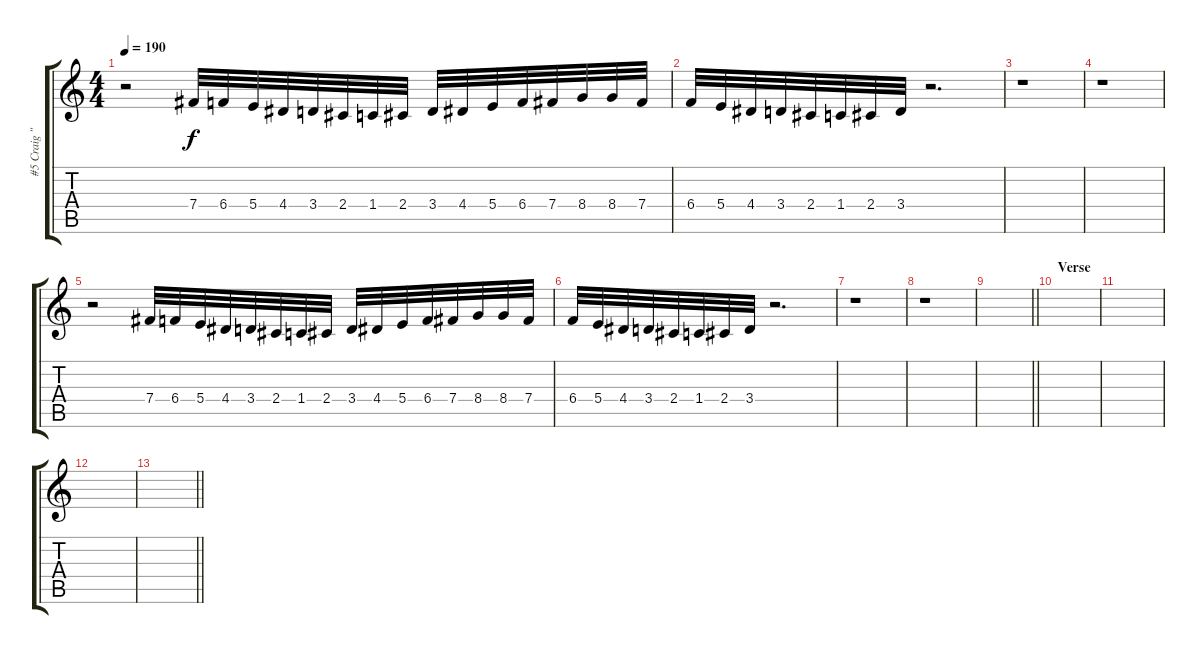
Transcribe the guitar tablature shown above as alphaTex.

\track ("#5 Craig \"133\" Jones" "#5 Craig \"") {instrument overdrivenguitar}
\staff {score tabs}
\tuning (Db4 Ab3 E3 B2 Gb2 B1) {hide}
\ts (4 4)
\tempo 190
\clef g2
\ks c
r.2{dy f} 7.4.32 6.4.32 5.4.32 4.4.32 3.4.32 2.4.32 1.4.32 2.4.32 3.4.32 4.4.32 5.4.32 6.4.32 7.4.32 8.4.32 8.4.32 7.4.32 |
6.4.32 5.4.32 4.4.32 3.4.32 2.4.32 1.4.32 2.4.32 3.4.32 r.2{d} |
r.1 |
r.1 |
r.2 7.4.32 6.4.32 5.4.32 4.4.32 3.4.32 2.4.32 1.4.32 2.4.32 3.4.32 4.4.32 5.4.32 6.4.32 7.4.32 8.4.32 8.4.32 7.4.32 |
6.4.32 5.4.32 4.4.32 3.4.32 2.4.32 1.4.32 2.4.32 3.4.32 r.2{d} |
r.1 |
r.1 |
\barLineRight lightlight
|
\section ("" "Verse")
|
|
|
\barLineRight lightlight
